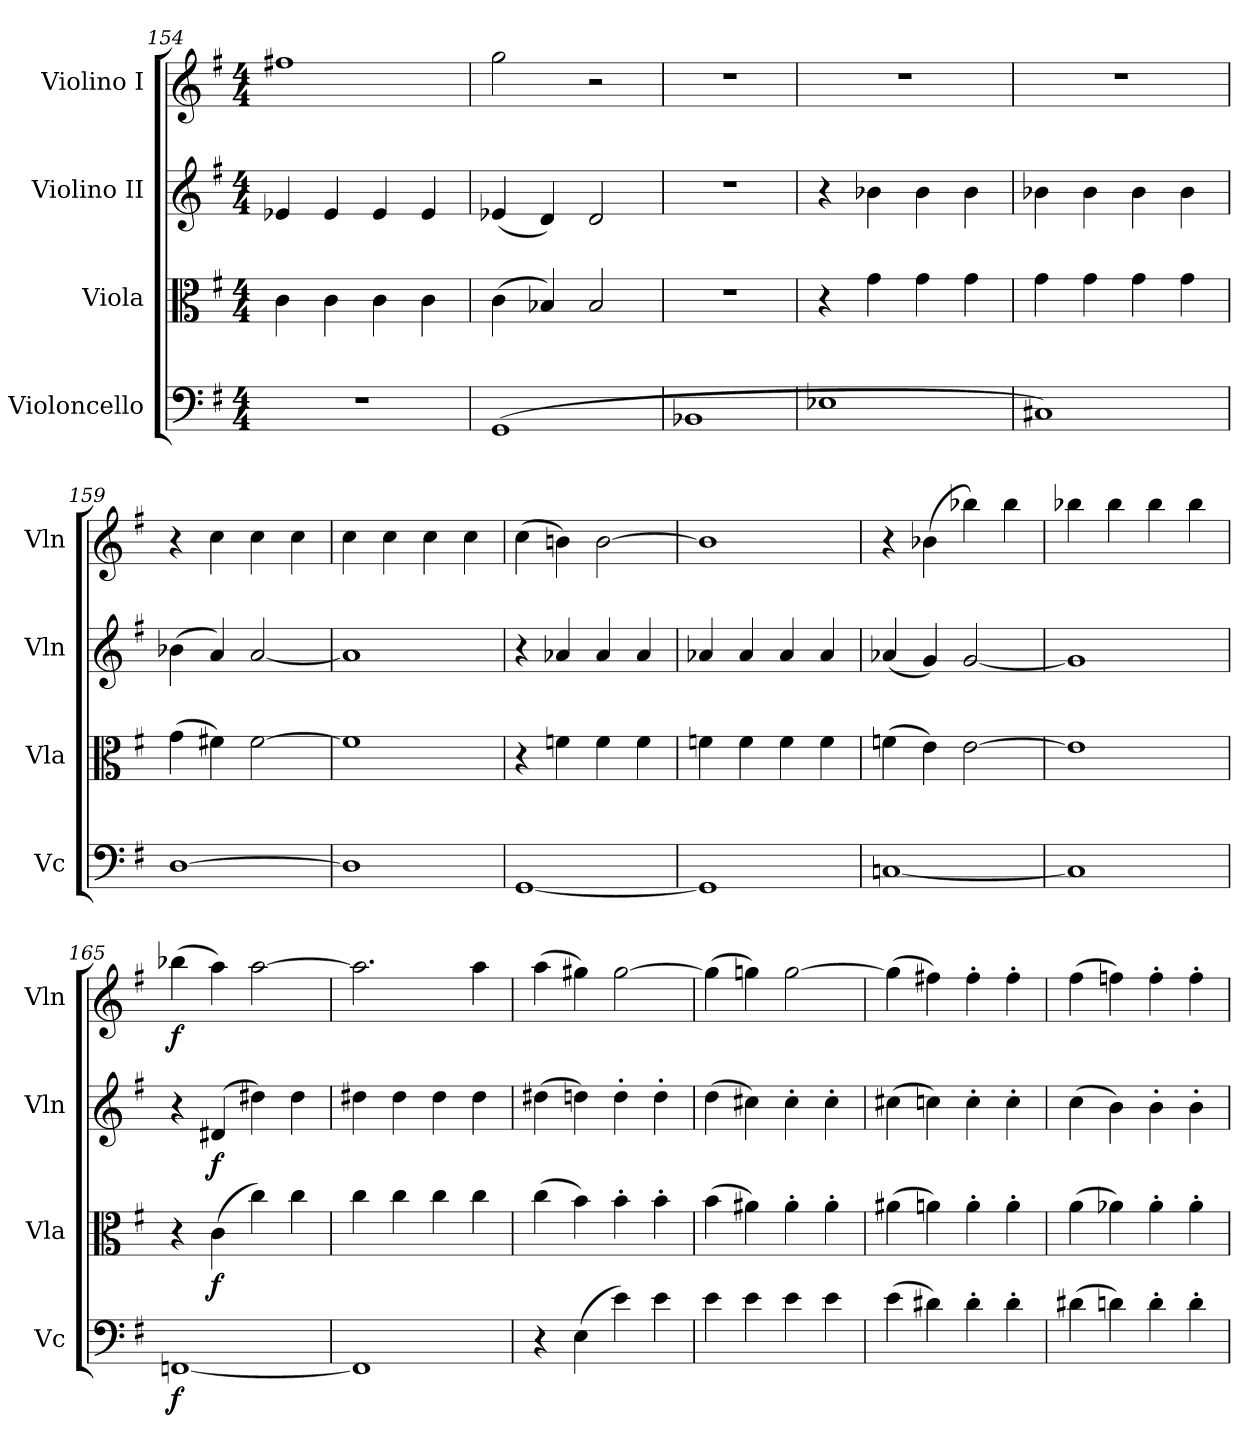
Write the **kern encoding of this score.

**kern	**dynam	**kern	**dynam	**kern	**dynam	**kern	**dynam
*part4	*part4	*part3	*part3	*part2	*part2	*part1	*part1
*staff4	*staff4	*staff3	*staff3	*staff2	*staff2	*staff1	*staff1
*I"Violoncello	*	*I"Viola	*	*I"Violino II	*	*I"Violino I	*
*I'Vc	*	*I'Vla	*	*I'Vln	*	*I'Vln	*
*clefF4	*	*clefC3	*	*clefG2	*	*clefG2	*
*k[f#]	*	*k[f#]	*	*k[f#]	*	*k[f#]	*
*G:	*	*G:	*	*G:	*	*G:	*
*M4/4	*	*M4/4	*	*M4/4	*	*M4/4	*
=154	=154	=154	=154	=154	=154	=154	=154
1r	.	4c	.	4e-X	.	1ff#X	.
.	.	4c	.	4e-	.	.	.
.	.	4c	.	4e-	.	.	.
.	.	4c	.	4e-	.	.	.
=155	=155	=155	=155	=155	=155	=155	=155
(>1GG	.	(4c	.	(4e-X	.	2gg	.
.	.	4B-X)	.	4d)	.	.	.
.	.	2B-	.	2d	.	2r	.
=156	=156	=156	=156	=156	=156	=156	=156
1BB-X	.	1r	.	1r	.	1r	.
=157	=157	=157	=157	=157	=157	=157	=157
1E-X	.	4r	.	4r	.	1r	.
.	.	4g	.	4b-X	.	.	.
.	.	4g	.	4b-	.	.	.
.	.	4g	.	4b-	.	.	.
=158	=158	=158	=158	=158	=158	=158	=158
1C#X)	.	4g	.	4b-X	.	1r	.
.	.	4g	.	4b-	.	.	.
.	.	4g	.	4b-	.	.	.
.	.	4g	.	4b-	.	.	.
!!LO:LB:g=z
=159	=159	=159	=159	=159	=159	=159	=159
[1D	.	(4g	.	(4b-X	.	4r	.
.	.	4f#X)	.	4a)	.	4cc	.
.	.	[2f#	.	[2a	.	4cc	.
.	.	.	.	.	.	4cc	.
=160	=160	=160	=160	=160	=160	=160	=160
1D]	.	1f#]	.	1a]	.	4cc	.
.	.	.	.	.	.	4cc	.
.	.	.	.	.	.	4cc	.
.	.	.	.	.	.	4cc	.
=161	=161	=161	=161	=161	=161	=161	=161
[1GG	.	4r	.	4r	.	(4cc	.
.	.	4fn	.	4a-X	.	4bn)	.
.	.	4f	.	4a-	.	[2b	.
.	.	4f	.	4a-	.	.	.
=162	=162	=162	=162	=162	=162	=162	=162
1GG]	.	4fn	.	4a-X	.	1b]	.
.	.	4f	.	4a-	.	.	.
.	.	4f	.	4a-	.	.	.
.	.	4f	.	4a-	.	.	.
=163	=163	=163	=163	=163	=163	=163	=163
[1Cn	.	(4fn	.	(4a-X	.	4r	.
.	.	4e)	.	4g)	.	(4b-X	.
.	.	[2e	.	[2g	.	4bb-X)	.
.	.	.	.	.	.	4bb-	.
=164	=164	=164	=164	=164	=164	=164	=164
1C]	.	1e]	.	1g]	.	4bb-X	.
.	.	.	.	.	.	4bb-	.
.	.	.	.	.	.	4bb-	.
.	.	.	.	.	.	4bb-	.
=165	=165	=165	=165	=165	=165	=165	=165
[1FFn	f	4r	.	4r	.	(4bb-X	f
.	.	(4c	f	(4d#X	f	4aa)	.
.	.	4cc)	.	4dd#X)	.	[2aa	.
.	.	4cc	.	4dd#	.	.	.
=166	=166	=166	=166	=166	=166	=166	=166
1FF]	.	4cc	.	4dd#X	.	2.aa]	.
.	.	4cc	.	4dd#	.	.	.
.	.	4cc	.	4dd#	.	.	.
.	.	4cc	.	4dd#	.	4aa	.
=167	=167	=167	=167	=167	=167	=167	=167
4r	.	(4cc	.	(4dd#X	.	(4aa	.
(4E	.	4b)	.	4ddn)	.	4gg#X)	.
4e)	.	4b'	.	4dd'	.	[2gg#	.
4e	.	4b'	.	4dd'	.	.	.
!!LO:LB:g=z
=168	=168	=168	=168	=168	=168	=168	=168
4e	.	(4b	.	(4dd	.	(4gg#]	.
4e	.	4a#X)	.	4cc#X)	.	4ggn)	.
4e	.	4a#'	.	4cc#'	.	[2gg	.
4e	.	4a#'	.	4cc#'	.	.	.
=169	=169	=169	=169	=169	=169	=169	=169
(4e	.	(4a#X	.	(4cc#X	.	(4gg]	.
4d#X)	.	4an)	.	4ccn)	.	4ff#X)	.
4d#'	.	4a'	.	4cc'	.	4ff#'	.
4d#'	.	4a'	.	4cc'	.	4ff#'	.
=170	=170	=170	=170	=170	=170	=170	=170
(4d#X	.	(4a	.	(4cc	.	(4ff#	.
4dn)	.	4a-X)	.	4b)	.	4ffn)	.
4d'	.	4a-'	.	4b'	.	4ff'	.
4d'	.	4a-'	.	4b'	.	4ff'	.
=	=	=	=	=	=	=	=
*-	*-	*-	*-	*-	*-	*-	*-
